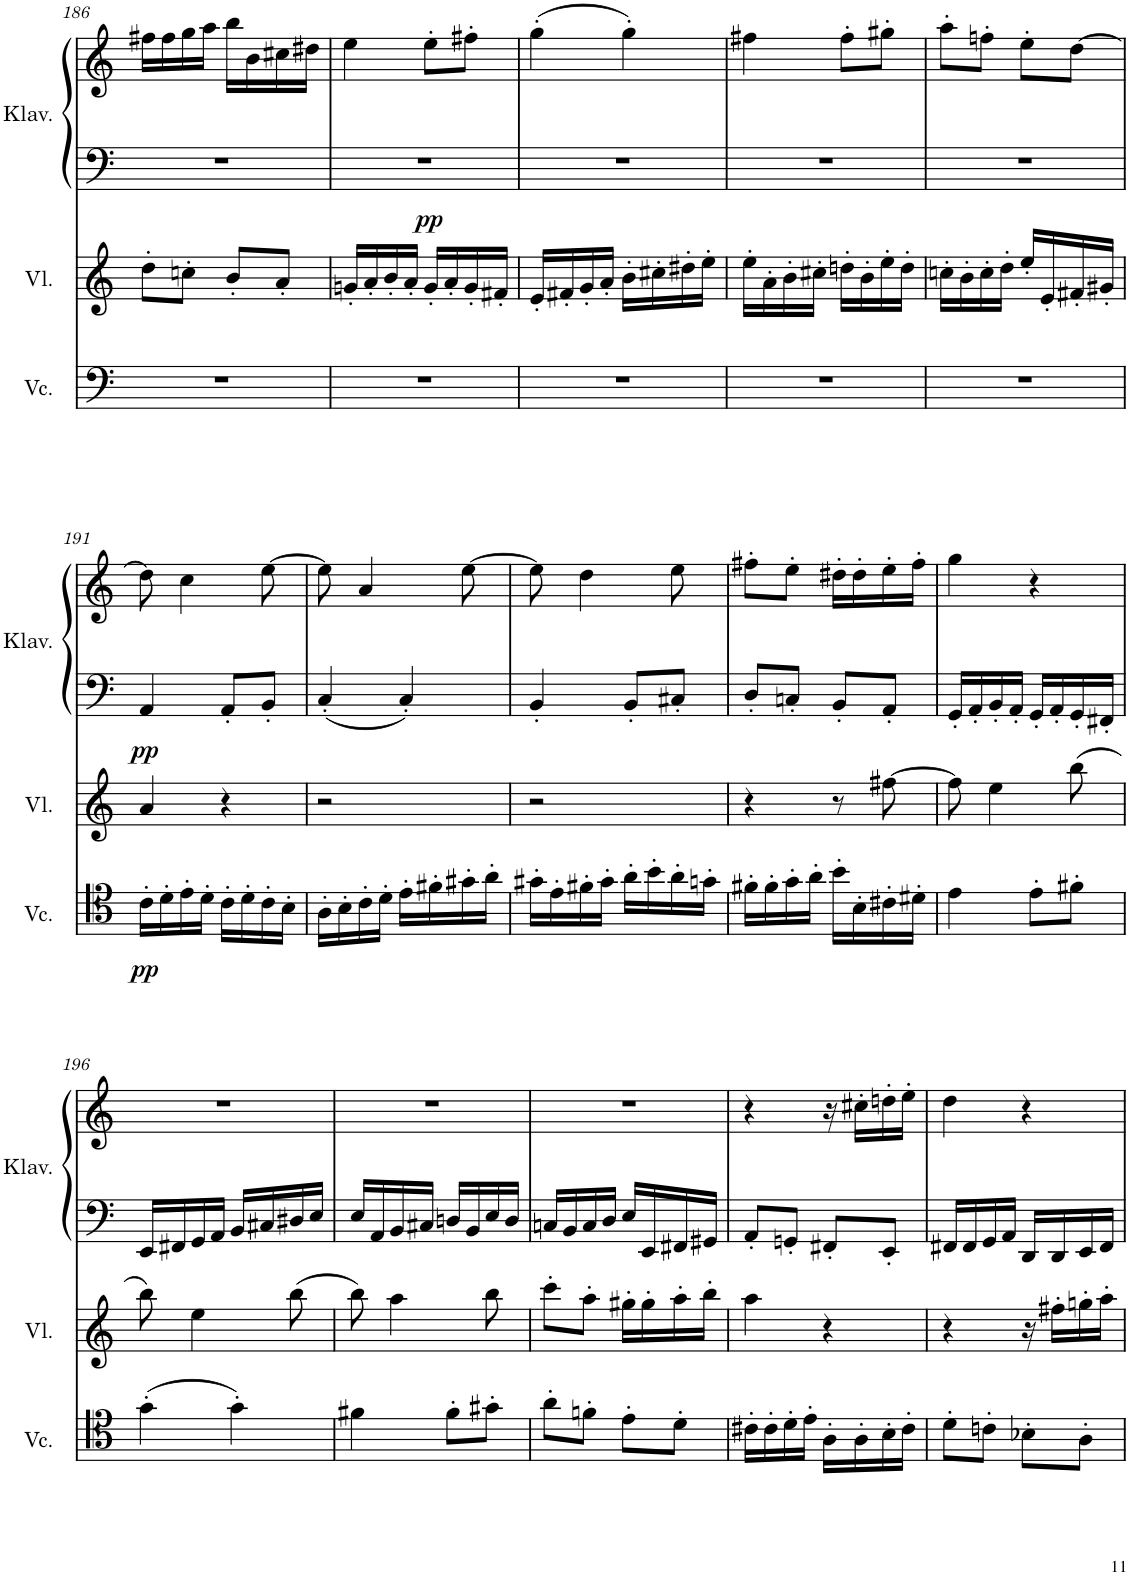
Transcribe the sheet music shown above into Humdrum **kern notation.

**kern	**dynam	**kern	**dynam	**kern	**kern	**dynam
*part3	*part3	*part2	*part2	*part1	*part1	*part1
*staff4	*staff4	*staff3	*staff3	*staff2	*staff1	*staff1/2
*I"Violoncello	*	*I"Violine	*	*I"Klavier	*	*
*I'Vc.	*	*I'Vl.	*	*I'Klav.	*	*
!!LO:PB:g=z
*clefC4	*	*clefG2	*	*clefF4	*clefG2	*
*k[]	*	*k[]	*	*k[]	*k[]	*
*M2/4	*	*M2/4	*	*M2/4	*M2/4	*
=186	=186	=186	=186	=186	=186	=186
2r	.	8dd'\L	.	2r	16ff#X\LL	.
.	.	.	.	.	16ff#\	.
.	.	8ccn'\J	.	.	16gg\	.
.	.	.	.	.	16aa\JJ	.
.	.	8b'/L	.	.	16bb\LL	.
.	.	.	.	.	16b\	.
.	.	8a'/J	.	.	16cc#X\	.
.	.	.	.	.	16dd#X\JJ	.
=187	=187	=187	=187	=187	=187	=187
2r	.	16gn'/LL	.	2r	4ee\	.
.	.	16a'/	.	.	.	.
.	.	16b'/	.	.	.	.
.	.	16a'/JJ	.	.	.	.
!	!	!	!LO:DY:a	!	!	!
.	.	16g'/LL	pp	.	8ee'\L	.
.	.	16a'/	.	.	.	.
.	.	16g'/	.	.	8ff#X'\J	.
.	.	16f#X'/JJ	.	.	.	.
=188	=188	=188	=188	=188	=188	=188
2r	.	16e'/LL	.	2r	(4gg'\	.
.	.	16f#X'/	.	.	.	.
.	.	16g'/	.	.	.	.
.	.	16a'/JJ	.	.	.	.
.	.	16b'\LL	.	.	4gg'\)	.
.	.	16cc#X'\	.	.	.	.
.	.	16dd#X'\	.	.	.	.
.	.	16ee'\JJ	.	.	.	.
=189	=189	=189	=189	=189	=189	=189
2r	.	16ee'\LL	.	2r	4ff#X\	.
.	.	16a'\	.	.	.	.
.	.	16b'\	.	.	.	.
.	.	16cc#X'\JJ	.	.	.	.
.	.	16ddn'\LL	.	.	8ff#'\L	.
.	.	16b'\	.	.	.	.
.	.	16ee'\	.	.	8gg#X'\J	.
.	.	16dd'\JJ	.	.	.	.
=190	=190	=190	=190	=190	=190	=190
2r	.	16ccn'\LL	.	2r	8aa'\L	.
.	.	16b'\	.	.	.	.
.	.	16cc'\	.	.	8ffn'\J	.
.	.	16dd'\JJ	.	.	.	.
.	.	16ee'/LL	.	.	8ee'\L	.
.	.	16e'/	.	.	.	.
.	.	16f#X'/	.	.	[8dd\J	.
.	.	16g#X'/JJ	.	.	.	.
!!LO:LB:g=z
=191	=191	=191	=191	=191	=191	=191
!	!LO:DY:b	!	!	!	!	!LO:DY:b=2
16c'\LL	pp	4a/	.	4AA/	8dd\]	pp
16d'\	.	.	.	.	.	.
16e'\	.	.	.	.	4cc\	.
16d'\JJ	.	.	.	.	.	.
16c'\LL	.	4r	.	8AA'/L	.	.
16d'\	.	.	.	.	.	.
16c'\	.	.	.	8BB'/J	[8ee\	.
16B'\JJ	.	.	.	.	.	.
=192	=192	=192	=192	=192	=192	=192
16A'\LL	.	2r	.	4C'/	8ee\]	.
16B'\	.	.	.	.	.	.
16c'\	.	.	.	.	4a/	.
16d'\JJ	.	.	.	.	.	.
16e'\LL	.	.	.	4C'/	.	.
16f#X'\	.	.	.	.	.	.
16g#X'\	.	.	.	.	[8ee\	.
16a'\JJ	.	.	.	.	.	.
=193	=193	=193	=193	=193	=193	=193
16g#X'\LL	.	2r	.	4BB'/	8ee\]	.
16e'\	.	.	.	.	.	.
16f#X'\	.	.	.	.	4dd\	.
16g#'\JJ	.	.	.	.	.	.
16a'\LL	.	.	.	8BB'/L	.	.
16b'\	.	.	.	.	.	.
16a'\	.	.	.	8C#X'/J	8ee\	.
16gn'\JJ	.	.	.	.	.	.
=194	=194	=194	=194	=194	=194	=194
16f#X'\LL	.	4r	.	8D'/L	8ff#X'\L	.
16f#'\	.	.	.	.	.	.
16g'\	.	.	.	8Cn'/J	8ee'\J	.
16a'\JJ	.	.	.	.	.	.
16b'\LL	.	8r	.	8BB'/L	16dd#X'\LL	.
16B'\	.	.	.	.	16dd#'\	.
16c#X'\	.	[8ff#X\	.	8AA'/J	16ee'\	.
16d#X'\JJ	.	.	.	.	16ff#'\JJ	.
=195	=195	=195	=195	=195	=195	=195
4e\	.	8ff#\]	.	16GG'/LL	4gg\	.
.	.	.	.	16AA'/	.	.
.	.	4ee\	.	16BB'/	.	.
.	.	.	.	16AA'/JJ	.	.
8e'\L	.	.	.	16GG'/LL	4r	.
.	.	.	.	16AA'/	.	.
8f#X'\J	.	(8bb\	.	16GG'/	.	.
.	.	.	.	16FF#X'/JJ	.	.
!!LO:LB:g=z
=196	=196	=196	=196	=196	=196	=196
(4g'\	.	8bb\)	.	16EE/LL	2r	.
.	.	.	.	16FF#X/	.	.
.	.	4ee\	.	16GG/	.	.
.	.	.	.	16AA/JJ	.	.
4g'\)	.	.	.	16BB/LL	.	.
.	.	.	.	16C#X/	.	.
.	.	(8bb\	.	16D#X/	.	.
.	.	.	.	16E/JJ	.	.
=197	=197	=197	=197	=197	=197	=197
4f#X\	.	8bb\)	.	16E/LL	2r	.
.	.	.	.	16AA/	.	.
.	.	4aa\	.	16BB/	.	.
.	.	.	.	16C#X/JJ	.	.
8f#'\L	.	.	.	16Dn/LL	.	.
.	.	.	.	16BB/	.	.
8g#X'\J	.	8bb\	.	16E/	.	.
.	.	.	.	16D/JJ	.	.
=198	=198	=198	=198	=198	=198	=198
8a'\L	.	8ccc'\L	.	16Cn/LL	2r	.
.	.	.	.	16BB/	.	.
8fn'\J	.	8aa'\J	.	16C/	.	.
.	.	.	.	16D/JJ	.	.
8e'\L	.	16gg#X'\LL	.	16E/LL	.	.
.	.	16gg#'\	.	16EE/	.	.
8d'\J	.	16aa'\	.	16FF#X/	.	.
.	.	16bb'\JJ	.	16GG#X/JJ	.	.
=199	=199	=199	=199	=199	=199	=199
16c#X'\LL	.	4aa\	.	8AA'/L	4r	.
16c#'\	.	.	.	.	.	.
16d'\	.	.	.	8GGn'/J	.	.
16e'\JJ	.	.	.	.	.	.
16A'\LL	.	4r	.	8FF#X'/L	16r	.
16A'\	.	.	.	.	16cc#X'\LL	.
16B'\	.	.	.	8EE'/J	16ddn'\	.
16c#'\JJ	.	.	.	.	16ee'\JJ	.
=200	=200	=200	=200	=200	=200	=200
8d'\L	.	4r	.	16FF#X/LL	4dd\	.
.	.	.	.	16FF#/	.	.
8cn'\J	.	.	.	16GG/	.	.
.	.	.	.	16AA/JJ	.	.
8B-X'\L	.	16r	.	16DD/LL	4r	.
.	.	16ff#X'\LL	.	16DD/	.	.
8A'\J	.	16ggn'\	.	16EE/	.	.
.	.	16aa'\JJ	.	16FF#/JJ	.	.
=	=	=	=	=	=	=
*-	*-	*-	*-	*-	*-	*-
